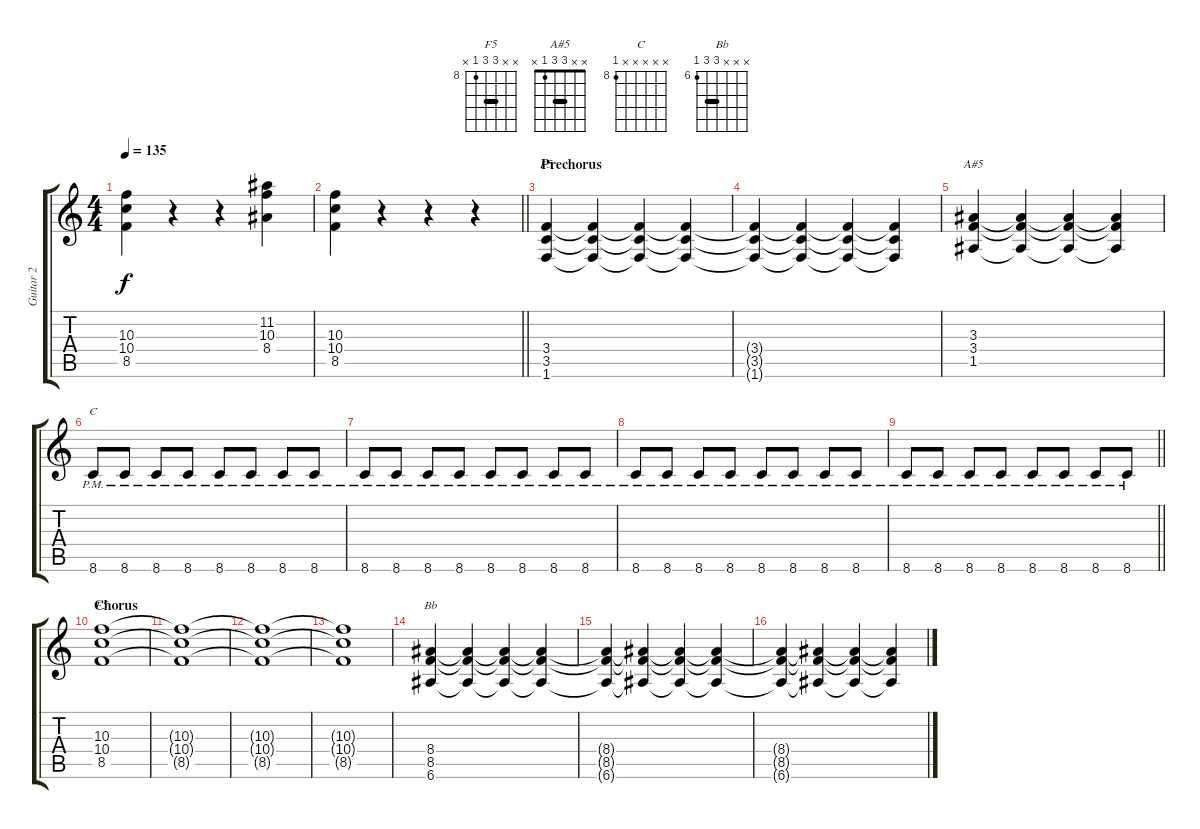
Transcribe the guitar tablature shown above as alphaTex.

\track ("Guitar 2" "Guitar 2") {instrument distortionguitar}
\staff {score tabs}
\tuning (E4 B3 G3 D3 A2 E2) {hide}
\chord ("F5" x x x 3 3 1) {barre 3}
\chord ("A#5" x x 3 3 1 x) {barre 3}
\chord ("C" x x x x x 8) {firstfret 8}
\chord ("F5" x x 10 10 8 x) {firstfret 8 barre 10}
\chord ("Bb" x x x 8 8 6) {firstfret 6 barre 8}
\ts (4 4)
\tempo 135
\clef g2
\ks c
(10.3 10.4 8.5).4{dy f} r.4 r.4 (11.2 10.3 8.4).4 |
\barLineRight lightlight
(10.3 10.4 8.5).4 r.4 r.4 r.4 |
\section ("" "Prechorus")
(3.4 3.5 1.6).4{ch "F5"} (3.4{t} 3.5{t} 1.6{t}).4 (3.4{t} 3.5{t} 1.6{t}).4 (3.4{t} 3.5{t} 1.6{t}).4 |
(3.4{t} 3.5{t} 1.6{t}).4 (3.4{t} 3.5{t} 1.6{t}).4 (3.4{t} 3.5{t} 1.6{t}).4 (3.4{t} 3.5{t} 1.6{t}).4 |
(3.3 3.4 1.5).4{ch "A#5"} (3.3{t} 3.4{t} 1.5{t}).4 (3.3{t} 3.4{t} 1.5{t}).4 (3.3{t} 3.4{t} 1.5{t}).4 |
8.6{pm}.8{ch "C" volume 16} 8.6{pm}.8 8.6{pm}.8 8.6{pm}.8 8.6{pm}.8 8.6{pm}.8 8.6{pm}.8 8.6{pm}.8 |
8.6{pm}.8 8.6{pm}.8 8.6{pm}.8 8.6{pm}.8 8.6{pm}.8 8.6{pm}.8 8.6{pm}.8 8.6{pm}.8 |
8.6{pm}.8 8.6{pm}.8 8.6{pm}.8 8.6{pm}.8 8.6{pm}.8 8.6{pm}.8 8.6{pm}.8 8.6{pm}.8 |
\barLineRight lightlight
8.6{pm}.8 8.6{pm}.8 8.6{pm}.8 8.6{pm}.8 8.6{pm}.8 8.6{pm}.8 8.6{pm}.8 8.6{pm}.8 |
\section ("" "Chorus")
(10.3 10.4 8.5).1{ch "F5"} |
(10.3{t} 10.4{t} 8.5{t}).1 |
(10.3{t} 10.4{t} 8.5{t}).1 |
(10.3{t} 10.4{t} 8.5{t}).1 |
(8.4 8.5 6.6).4{ch "Bb"} (8.4{t} 8.5{t} 6.6{t}).4 (8.4{t} 8.5{t} 6.6{t}).4 (8.4{t} 8.5{t} 6.6{t}).4 |
(8.4{t} 8.5{t} 6.6{t}).4 (8.4{t} 8.5{t} 6.6{t}).4 (8.4{t} 8.5{t} 6.6{t}).4 (8.4{t} 8.5{t} 6.6{t}).4 |
(8.4{t} 8.5{t} 6.6{t}).4 (8.4{t} 8.5{t} 6.6{t}).4 (8.4{t} 8.5{t} 6.6{t}).4 (8.4{t} 8.5{t} 6.6{t}).4
